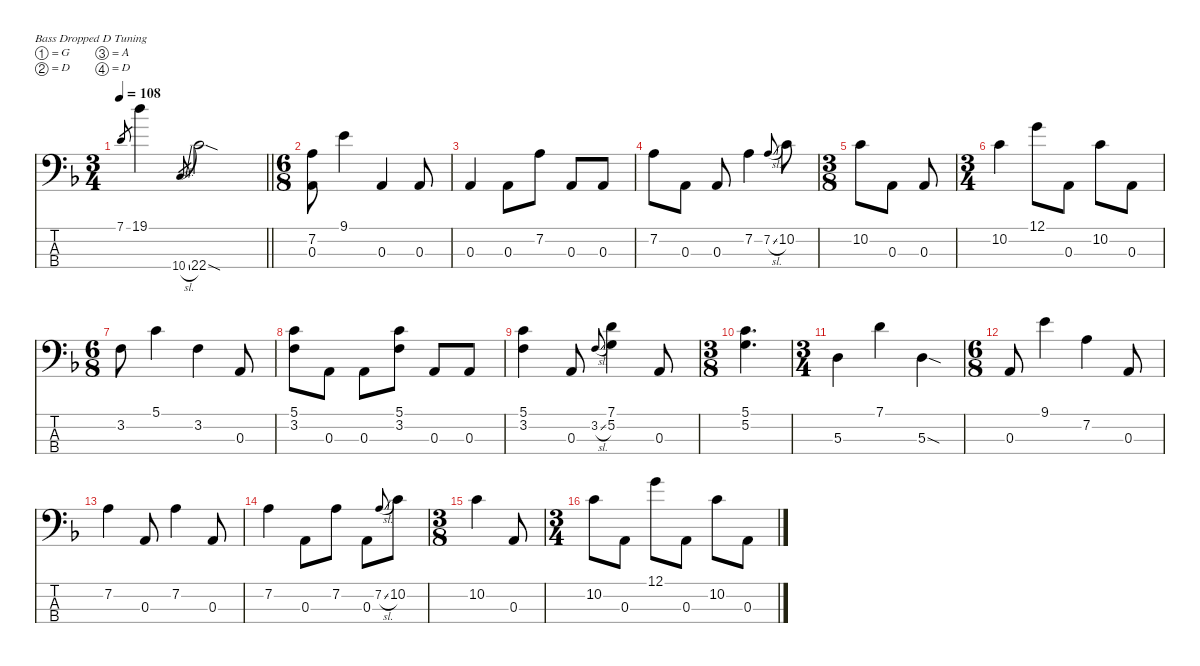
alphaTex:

\defaultSystemsLayout 4
\hideDynamics
\bracketExtendMode nobrackets
\singleTrackTrackNamePolicy hidden
\multiTrackTrackNamePolicy hidden
\firstSystemTrackNameMode fullname
\firstSystemTrackNameOrientation horizontal
\otherSystemsTrackNameOrientation horizontal
\track ("Justin Chancellor" "el.bs.") {defaultSystemsLayout 4 instrument electricbasspick}
\staff {score tabs}
\tuning (G2 D2 A1 D1)
\ts (3 4)
\beaming (8 2 2 2 2)
\tempo 108
\clef f4
\barLineRight lightlight
\ks dminor
7.1{acc forcenatural}.8{gr dy pp beam Up} 19.1{acc forcenatural}.4{dy f beam Down} 10.4{sl acc forcenatural}.8{gr dy pp beam Up} 22.4{sod acc forcenatural}.2{dy f beam Down} |
\ts (6 8)
\beaming (8 2 2 2 2)
(7.2{acc forcenatural} 0.3{acc forcenatural}).8{beam Down} 9.1{acc forcenatural}.4{beam Down} 0.3{acc forcenatural}.4{beam Up} 0.3{acc forcenatural}.8{beam Up} |
0.3{acc forcenatural}.4{beam Up} 0.3{acc forcenatural}.8{beam Down} 7.2{acc forcenatural}.8{beam Down} 0.3{acc forcenatural}.8{beam Up} 0.3{acc forcenatural}.8{beam Up} |
7.2{acc forcenatural}.8{beam Down} 0.3{acc forcenatural}.8{beam Down} 0.3{acc forcenatural}.8{beam Up} 7.2{acc forcenatural}.4{beam Down} 7.2{sl acc forcenatural}.8{gr onbeat dy mf beam Up} 10.2{acc forcenatural}.8{dy f beam Down} |
\ts (3 8)
\beaming (8 2 2 2 2)
10.2{acc forcenatural}.8{beam Down} 0.3{acc forcenatural}.8{beam Down} 0.3{acc forcenatural}.8{beam Up} |
\ts (3 4)
\beaming (8 2 2 2 2)
10.2{acc forcenatural}.4{beam Down} 12.1{acc forcenatural}.8{beam Down} 0.3{acc forcenatural}.8{beam Down} 10.2{acc forcenatural}.8{beam Down} 0.3{acc forcenatural}.8{beam Down} |
\ts (6 8)
\beaming (8 2 2 2 2)
3.2{acc forcenatural}.8{beam Down} 5.1{acc forcenatural}.4{beam Down} 3.2{acc forcenatural}.4{beam Down} 0.3{acc forcenatural}.8{beam Up} |
(5.1{acc forcenatural} 3.2{acc forcenatural}).8{beam Down} 0.3{acc forcenatural}.8{beam Down} 0.3{acc forcenatural}.8{beam Down} (5.1{acc forcenatural} 3.2{acc forcenatural}).8{beam Down} 0.3{acc forcenatural}.8{beam Up} 0.3{acc forcenatural}.8{beam Up} |
(5.1{acc forcenatural} 3.2{acc forcenatural}).4{beam Down} 0.3{acc forcenatural}.8{beam Up} 3.2{sl acc forcenatural}.8{gr onbeat dy mf beam Up} (7.1{acc forcenatural} 5.2{acc forcenatural}).4{dy f beam Down} 0.3{acc forcenatural}.8{beam Up} |
\ts (3 8)
\beaming (8 2 2 2 2)
(5.1{acc forcenatural} 5.2{acc forcenatural}).4{d beam Down} |
\ts (3 4)
\beaming (8 2 2 2 2)
5.3{acc forcenatural}.4{beam Down} 7.1{acc forcenatural}.4{beam Down} 5.3{sod acc forcenatural}.4{beam Down} |
\ts (6 8)
\beaming (8 2 2 2 2)
0.3{acc forcenatural}.8{beam Up} 9.1{acc forcenatural}.4{beam Down} 7.2{acc forcenatural}.4{beam Down} 0.3{acc forcenatural}.8{beam Up} |
7.2{acc forcenatural}.4{beam Down} 0.3{acc forcenatural}.8{beam Up} 7.2{acc forcenatural}.4{beam Down} 0.3{acc forcenatural}.8{beam Up} |
7.2{acc forcenatural}.4{beam Down} 0.3{acc forcenatural}.8{beam Down} 7.2{acc forcenatural}.8{beam Down} 0.3{acc forcenatural}.8{beam Down} 7.2{sl acc forcenatural}.8{gr onbeat dy mf beam Up} 10.2{acc forcenatural}.8{dy f beam Down} |
\ts (3 8)
\beaming (8 2 2 2 2)
10.2{acc forcenatural}.4{beam Down} 0.3{acc forcenatural}.8{beam Up} |
\ts (3 4)
\beaming (8 2 2 2 2)
10.2{acc forcenatural}.8{beam Down} 0.3{acc forcenatural}.8{beam Down} 12.1{acc forcenatural}.8{beam Down} 0.3{acc forcenatural}.8{beam Down} 10.2{acc forcenatural}.8{beam Down} 0.3{acc forcenatural}.8{beam Down}
